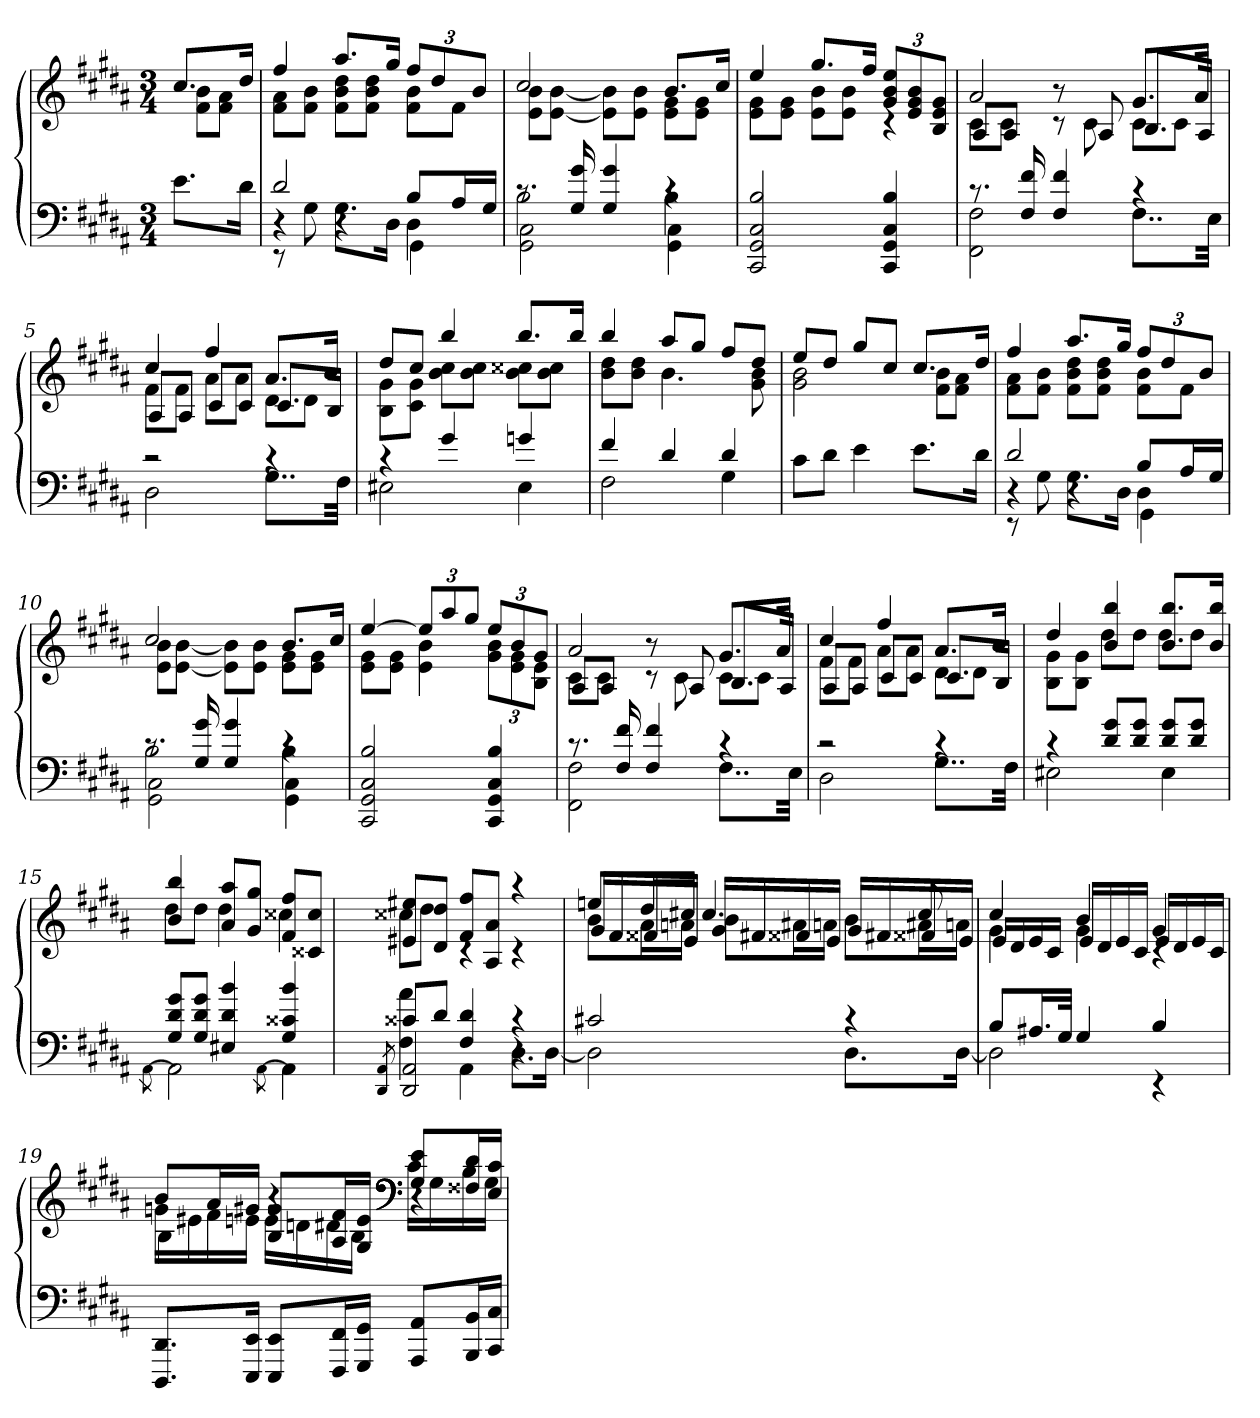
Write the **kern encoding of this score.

**kern	**kern
*part1	*part1
*staff2	*staff1
*clefF4	*clefG2
*k[f#c#g#d#a#]	*k[f#c#g#d#a#]
*B:	*B:
*M3/4	*M3/4
=	=
*	*^
8.eL	8.cc#L	8f# 8bL
.	.	8f# 8a#J
16d#Jk	16dd#Jk	.
=1	=1	=1
*^	*	*
*	*^	*	*
2d#	8rEE	4r	4ff#	8f# 8a#L
.	8G#	.	.	8f# 8bJ
.	8.G#L	4r	8.aa#L	8f# 8b 8dd#L
.	.	.	.	8f# 8b 8dd#J
.	16D#Jk	.	16gg#Jk	.
8BL	4D#	4GG#\	12ff#L	8f# 8bL
.	.	.	12dd#	.
16A#L	.	.	.	8f#J
.	.	.	12bJ	.
16G#JJ	.	.	.	.
=2	=2	=2	=2	=2
8.rc	2B	2GG#\ 2C#\	2cc#	8e 8bL
.	.	.	.	[8e [8bJ
16G# 16g#	.	.	.	.
4G# 4g#	.	.	.	8e] 8b]L
.	.	.	.	8e 8bJ
4rc	4B	4GG#\ 4C#\	8.bL	8e 8g#L
.	.	.	.	8e 8g#J
.	.	.	16cc#Jk	.
*v	*v	*v	*	*
=3	=3	=3
2CC# 2GG# 2C# 2B	4ee	8e 8g#L
.	.	8e 8g#J
.	8.gg#L	8e 8bL
.	.	8e 8bJ
.	16ff#Jk	.
4CC# 4GG# 4C# 4B	12g# 12b 12eeL	4rc
.	12e 12g# 12b	.
.	12B 12e 12g#J	.
=4	=4	=4
*^	*	*^
8.rc	2FF# 2F#	2a#	8c#L	8A#/L
.	.	.	8c#J	8A#/J
16F# 16f#	.	.	.	.
4F# 4f#	.	.	8rc	8r
.	.	.	8c#	8A#/
4rc	8..F#L	8.g#L	8c#L	8.B/L
.	.	.	8c#J	.
.	.	16a#Jk	.	16A#/Jk
.	32EJkk	.	.	.
=5	=5	=5	=5	=5
2rc	2D#	4cc#	8f#L	8A#/L
.	.	.	8f#J	8A#/J
.	.	4ff#	8a#L	8c#/L
.	.	.	8a#J	8c#/J
4rc	8..G#L	8.a#L	8d#L	8.c#/L
.	.	.	8d#J	.
.	.	16bJk	.	16B/Jk
.	32F#Jkk	.	.	.
*	*	*	*v	*v
=6	=6	=6	=6
4rc	2E#X	8dd#L	8B 8g#L
.	.	8cc#J	8c# 8g#J
4g#	.	4bb	8b 8cc#L
.	.	.	8b 8cc#J
4gn	4E#	8.bbL	8b 8cc##XL
.	.	.	8b 8cc##J
.	.	16bbJk	.
=7	=7	=7	=7
4f#	2F#	4bb	8b 8dd#L
.	.	.	8b 8dd#J
4d#	.	8aa#L	4.b
.	.	8gg#J	.
4d#	4G#	8ff#L	.
.	.	8dd#J	8g# 8b
*v	*v	*	*
=8	=8	=8
8c#L	8eeL	2g# 2b
8d#J	8dd#J	.
4e	8gg#L	.
.	8cc#J	.
8.eL	8.cc#L	8f# 8bL
.	.	8f# 8a#J
16d#Jk	16dd#Jk	.
=9	=9	=9
*^	*	*
*	*^	*	*
2d#	8rEE	4r	4ff#	8f# 8a#L
.	8G#	.	.	8f# 8bJ
.	8.G#L	4r	8.aa#L	8f# 8b 8dd#L
.	.	.	.	8f# 8b 8dd#J
.	16D#Jk	.	16gg#Jk	.
8BL	4D#	4GG#\	12ff#L	8f# 8bL
.	.	.	12dd#	.
16A#L	.	.	.	8f#J
.	.	.	12bJ	.
16G#JJ	.	.	.	.
=10	=10	=10	=10	=10
8.rc	2B	2GG#\ 2C#\	2cc#	8e 8bL
.	.	.	.	[8e [8bJ
16G# 16g#	.	.	.	.
4G# 4g#	.	.	.	8e] 8b]L
.	.	.	.	8e 8bJ
4rc	4B	4GG#\ 4C#\	8.bL	8e 8g#L
.	.	.	.	8e 8g#J
.	.	.	16cc#Jk	.
*v	*v	*v	*	*
=11	=11	=11
2CC# 2GG# 2C# 2B	[4ee	8e 8g#L
.	.	8e 8g#J
.	12eeL]	4e 4b
.	12aa#	.
.	12gg#J	.
4CC# 4GG# 4C# 4B	12eeL	12g# 12bL
.	12b	12e 12g#
.	12g#J	12B 12eJ
=12	=12	=12
*^	*	*^
8.rc	2FF# 2F#	2a#	8c#L	8A#/L
.	.	.	8c#J	8A#/J
16F# 16f#	.	.	.	.
4F# 4f#	.	.	8rc	8r
.	.	.	8c#	8A#/
4rc	8..F#L	8.g#L	8c#L	8.B/L
.	.	.	8c#J	.
.	.	16a#Jk	.	16A#/Jk
.	32EJkk	.	.	.
=13	=13	=13	=13	=13
2rc	2D#	4cc#	8f#L	8A#/L
.	.	.	8f#J	8A#/J
.	.	4ff#	8a#L	8c#/L
.	.	.	8a#J	8c#/J
4rc	8..G#L	8.a#L	8d#L	8.c#/L
.	.	.	8d#J	.
.	.	16bJk	.	16B/Jk
.	32F#Jkk	.	.	.
*	*	*	*v	*v
=14	=14	=14	=14
4rc	2E#X	4dd#	8B 8g#L
.	.	.	8B 8g#J
8d# 8g#L	.	4b 4bb	8dd#L
8d# 8g#J	.	.	8dd#J
8d# 8g#L	4E#	8.b 8.bbL	8dd#L
8d# 8g#J	.	.	8dd#J
.	.	16b 16bbJk	.
=15	=15	=15	=15
.	[8qAA#\	.	.
8G# 8d# 8g#L	2AA#]	4b 4bb	8dd#L
8G# 8d# 8g#J	.	.	8dd#J
4E#X 4d# 4b	.	8a# 8aa#L	4dd#
.	.	8g# 8gg#J	.
.	[8qAA#\	.	.
4G# 4c##X 4b	4AA#]	8f# 8ff#L	4cc##X
.	.	8c##X 8cc##J	.
=16	=16	=16	=16
*	*^	*	*
.	.	8qDD#/ 8qAA#/	.	.
8c##XL	4F# 4a#	2DD#]/ 2AA#]/	8e#X 8ee#XL	8cc##XL
8d#J	.	.	8d# 8dd#J	8dd#J
4F# 4d#	4AA#	.	8f# 8ff#L	4rc
.	.	.	8A# 8a#J	.
4rc	8.D#L	4r	4raa	4rc
.	[16D#Jk	.	.	.
*	*v	*v	*	*
=17	=17	=17	=17
*	*	*	*^
2c#X	2D#]	8eenL	8bL	16g#/LL
.	.	.	.	16f#/
.	.	16dd#L	16a#L	16f##X/
.	.	16cc#XJJ	16anJJ	16e/JJ
.	.	4.cc#	8bL	16g#/LL
.	.	.	.	16f#X/
.	.	.	16a#XL	16f##X/
.	.	.	16anJJ	16e/JJ
4rc	8.D#L	.	8bL	16g#/LL
.	.	.	.	16f#X/
.	.	8cc#	16a#XL	16f##X/
.	[16D#Jk	.	16anJJ	16e/JJ
=18	=18	=18	=18	=18
8BL	2D#]	4cc#	4g#	16e/LL
.	.	.	.	16d#/
16.A#XL	.	.	.	16e/
.	.	.	.	16c#/JJ
32G#JJk	.	.	.	.
4G#	.	4b	4g#	16e/LL
.	.	.	.	16d#/
.	.	.	.	16e/
.	.	.	.	16c#/JJ
4B	4rEE	4g#	4rc	16e/LL
.	.	.	.	16d#/
.	.	.	.	16e/
.	.	.	.	16c#/JJ
*v	*v	*	*	*
=19	=19	=19	=19
8.DDD# 8.DD#L	8bL	16gnLL	4B\
.	.	16e#X	.
.	16a#L	16f#	.
16EEE 16EEJk	16g#XJJ	16enJJ	.
8EEE 8EEL	8B 8g#L	16eLL	4r
.	.	16dn	.
16FFF# 16FF#L	16A# 16f#L	16d#X	.
16GGG# 16GG#JJ	16G# 16eJJ	16BJJ	.
*	*clefF4	*	*
8AAA# 8AA#L	8G# 8eL	16c#LL	4r
.	.	16G#	.
16BBB 16BBL	16F##X 16d#L	16B	.
16CC# 16C#JJ	16E 16c#JJ	16G#JJ	.
*	*v	*v	*v
=	=
*-	*-
